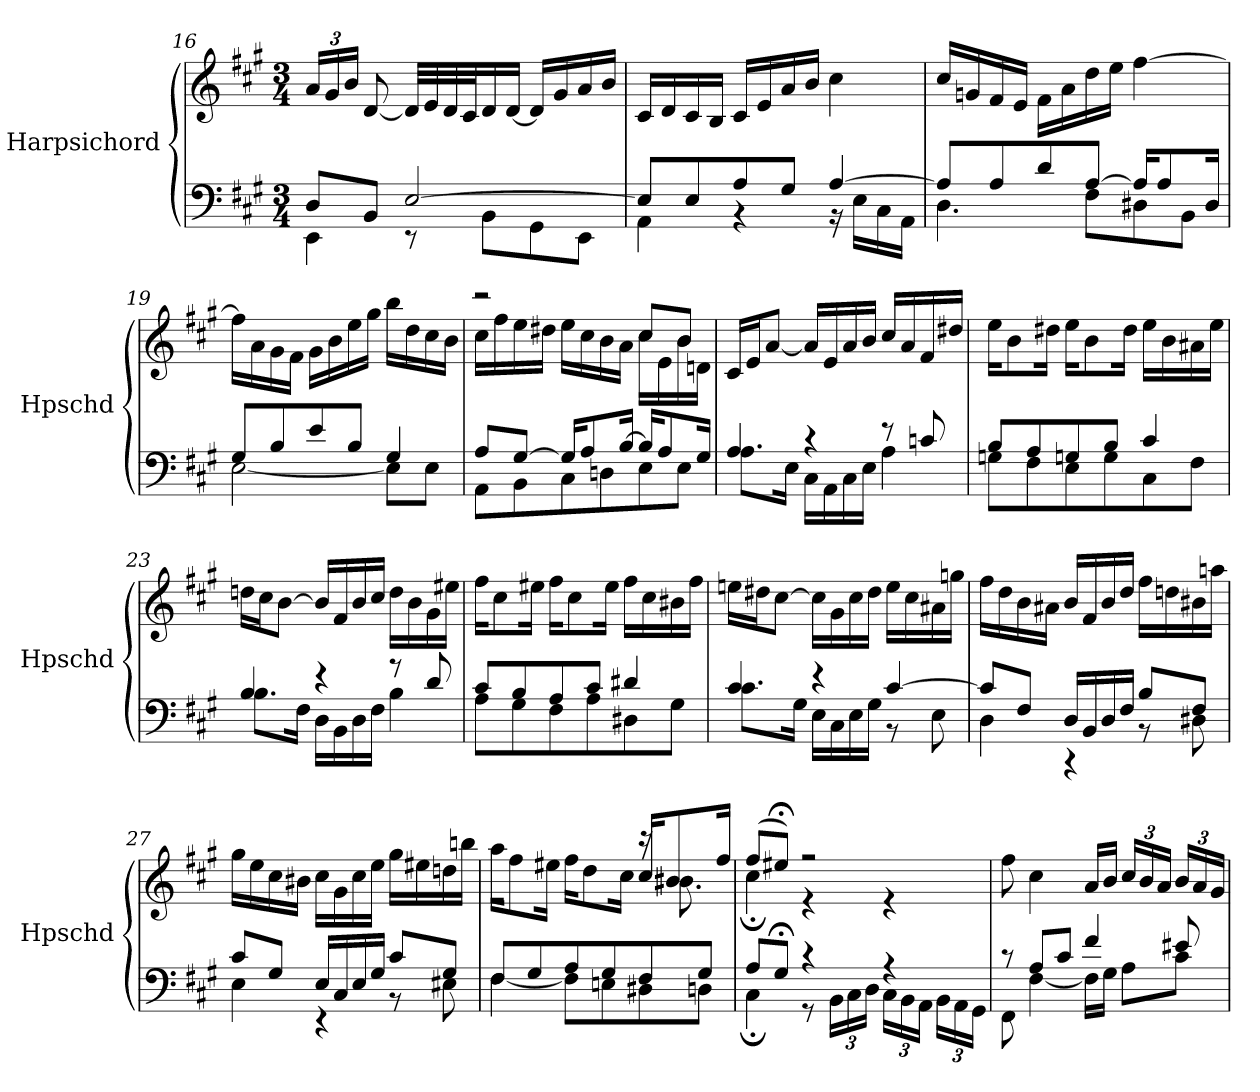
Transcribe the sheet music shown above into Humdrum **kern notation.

**kern	**kern
*part1	*part1
*staff2	*staff1
*I"Harpsichord	*
*I'Hpschd	*
*clefF4	*clefG2
*k[f#c#g#]	*k[f#c#g#]
*f#:	*f#:
*M3/4	*M3/4
=16	=16
*^	*
8D/L	4EE\	24a/LL
.	.	24g#/
.	.	24b/JJ
8BB/J	.	[8d/
[2E/	8r	32d/LLL]
.	.	32e/
.	.	32d/
.	.	32c#/J
.	8BB\L	16d/
.	.	[16d/JJ
.	8GG#\	16d/LL]
.	.	16g#/
.	8EE\J	16a/
.	.	16b/JJ
=17	=17	=17
8E/L]	4AA\	16c#/LL
.	.	16d/
8E/	.	16c#/
.	.	16B/JJ
8A/	4r	16c#/LL
.	.	16e/
8G#/J	.	16a/
.	.	16b/JJ
[4A/	16r	4cc#\
.	16E\LL	.
.	16C#\	.
.	16AA\JJ	.
=18	=18	=18
8A/L]	4.D\	16cc#/LL
.	.	16gn/
8A/	.	16f#/
.	.	16e/JJ
8d/	.	16f#\LL
.	.	16a\
[8A/J	8F#\L	16dd\
.	.	16ee\JJ
16A/KL]	8D#X\	[4ff#\
8A/	.	.
.	8BB\J	.
16D#/Jk	.	.
=19	=19	=19
8G#/L	[2E\	16ff#\LL]
.	.	16a\
8B/	.	16g#\
.	.	16f#\JJ
8e/	.	16g#\LL
.	.	16b\
8B/J	.	16ee\
.	.	16gg#\JJ
4G#/	8E\L]	16bb\LL
.	.	16dd\
.	8E\J	16cc#\
.	.	16b\JJ
=20	=20	=20
*	*	*^
8A/L	8AA\L	2r	16cc#\LL
.	.	.	16ff#\
[8G#/J	8BB\	.	16ee\
.	.	.	16dd#X\JJ
16G#/KL]	8C#\	.	16ee\LL
8A/	.	.	16cc#\
.	8Dn\	.	16b\
[16B/Jk	.	.	16a\JJ
16B/KL]	8E\	8cc#/L	16cc#\LL
8A/	.	.	16e\
.	8E\J	8b/J	16b\
16G#/Jk	.	.	16dn\JJ
*	*	*v	*v
=21	=21	=21
4A/	8.A\L	16c#/LL
.	.	16e/J
.	.	[8a/J
.	16E\Jk	.
4r	16C#\LL	16a/LL]
.	16AA\	16e/
.	16C#\	16a/
.	16E\JJ	16b/JJ
8r	4A\	16cc#/LL
.	.	16a/
8cn/	.	16f#/
.	.	16dd#X/JJ
=22	=22	=22
8B/L	8Gn\L	16ee\KL
.	.	8b\
8A/	8F#\	.
.	.	16dd#X\Jk
8Gn/	8E\	16ee\KL
.	.	8b\
8B/J	8G\	.
.	.	16dd#\Jk
4c#/	8C#\	16ee\LL
.	.	16b\
.	8F#\J	16a#X\
.	.	16ee\JJ
=23	=23	=23
4B/	8.B\L	16ddn\LL
.	.	16cc#\J
.	.	[8b\J
.	16F#\Jk	.
4r	16D\LL	16b/LL]
.	16BB\	16f#/
.	16D\	16b/
.	16F#\JJ	16cc#/JJ
8r	4B\	16dd\LL
.	.	16b\
8d/	.	16g#\
.	.	16ee#X\JJ
=24	=24	=24
8c#/L	8A\L	16ff#\KL
.	.	8cc#\
8B/	8G#\	.
.	.	16ee#X\Jk
8A/	8F#\	16ff#\KL
.	.	8cc#\
8c#/J	8A\	.
.	.	16ee#\Jk
4d#X/	8D#X\	16ff#\LL
.	.	16cc#\
.	8G#\J	16b#X\
.	.	16ff#\JJ
=25	=25	=25
4c#/	8.c#\L	16een\LL
.	.	16dd#X\J
.	.	[8cc#\J
.	16G#\Jk	.
4r	16E\LL	16cc#\LL]
.	16C#\	16g#\
.	16E\	16cc#\
.	16G#\JJ	16dd#\JJ
[4c#/	8r	16ee\LL
.	.	16cc#\
.	8E\	16a#X\
.	.	16ggn\JJ
=26	=26	=26
8c#/L]	4D\	16ff#\LL
.	.	16dd\
8F#/J	.	16b\
.	.	16a#X\JJ
16D/LL	4r	16b/LL
16BB/	.	16f#/
16D/	.	16b/
16F#/JJ	.	16dd/JJ
8B/L	8r	16ff#\LL
.	.	16ddn\
8F#/J	8D#X\	16b#X\
.	.	16aan\JJ
=27	=27	=27
8c#/L	4E\	16gg#\LL
.	.	16ee\
8G#/J	.	16cc#\
.	.	16b#X\JJ
16E/LL	4r	16cc#\LL
16C#/	.	16g#\
16E/	.	16cc#\
16G#/JJ	.	16ee\JJ
8c#/L	8r	16gg#\LL
.	.	16ee#X\
8G#/J	8E#X\	16ddn\
.	.	16bbn\JJ
=28	=28	=28
*	*	*^
8F#/L	[4F#\	16aa\KL	2r
.	.	8ff#\	.
8G#/	.	.	.
.	.	16ee#X\Jk	.
8A/	8F#\L]	16ff#\KL	.
.	.	8dd\	.
8G#/	8En\	.	.
.	.	16cc#\Jk	.
8F#/	8D#X\	16r	16cc#/KL
.	.	8.b#X\	8b#X/
8G#/J	8Dn\J	.	.
.	.	.	16ff#/Jk
=29	=29	=29	=29
8A/L	4C#;<\	(8ff#/L	4cc#;<\
8G#;</J	.	8ee#X;</J)	.
4r	8r	2r	4r
.	24BB\LL	.	.
.	24C#\	.	.
.	24D\JJ	.	.
4r	24C#\LL	.	4r
.	24BB\	.	.
.	24AA\JJ	.	.
.	24BB\LL	.	.
.	24AA\	.	.
.	24GG#\JJ	.	.
*	*	*v	*v
=30	=30	=30
8r	8FF#\	8ff#\
8A/L	[4F#\	4cc#\
8c#/J	.	.
4f#/	16F#\LL]	16a/LL
.	16G#\JJ	16b/JJ
.	8A\L	24cc#/LL
.	.	24b/
.	.	24a/JJ
8e#X/	8c#\J	24b/LL
.	.	24a/
.	.	24g#/JJ
*v	*v	*
=	=
*-	*-
